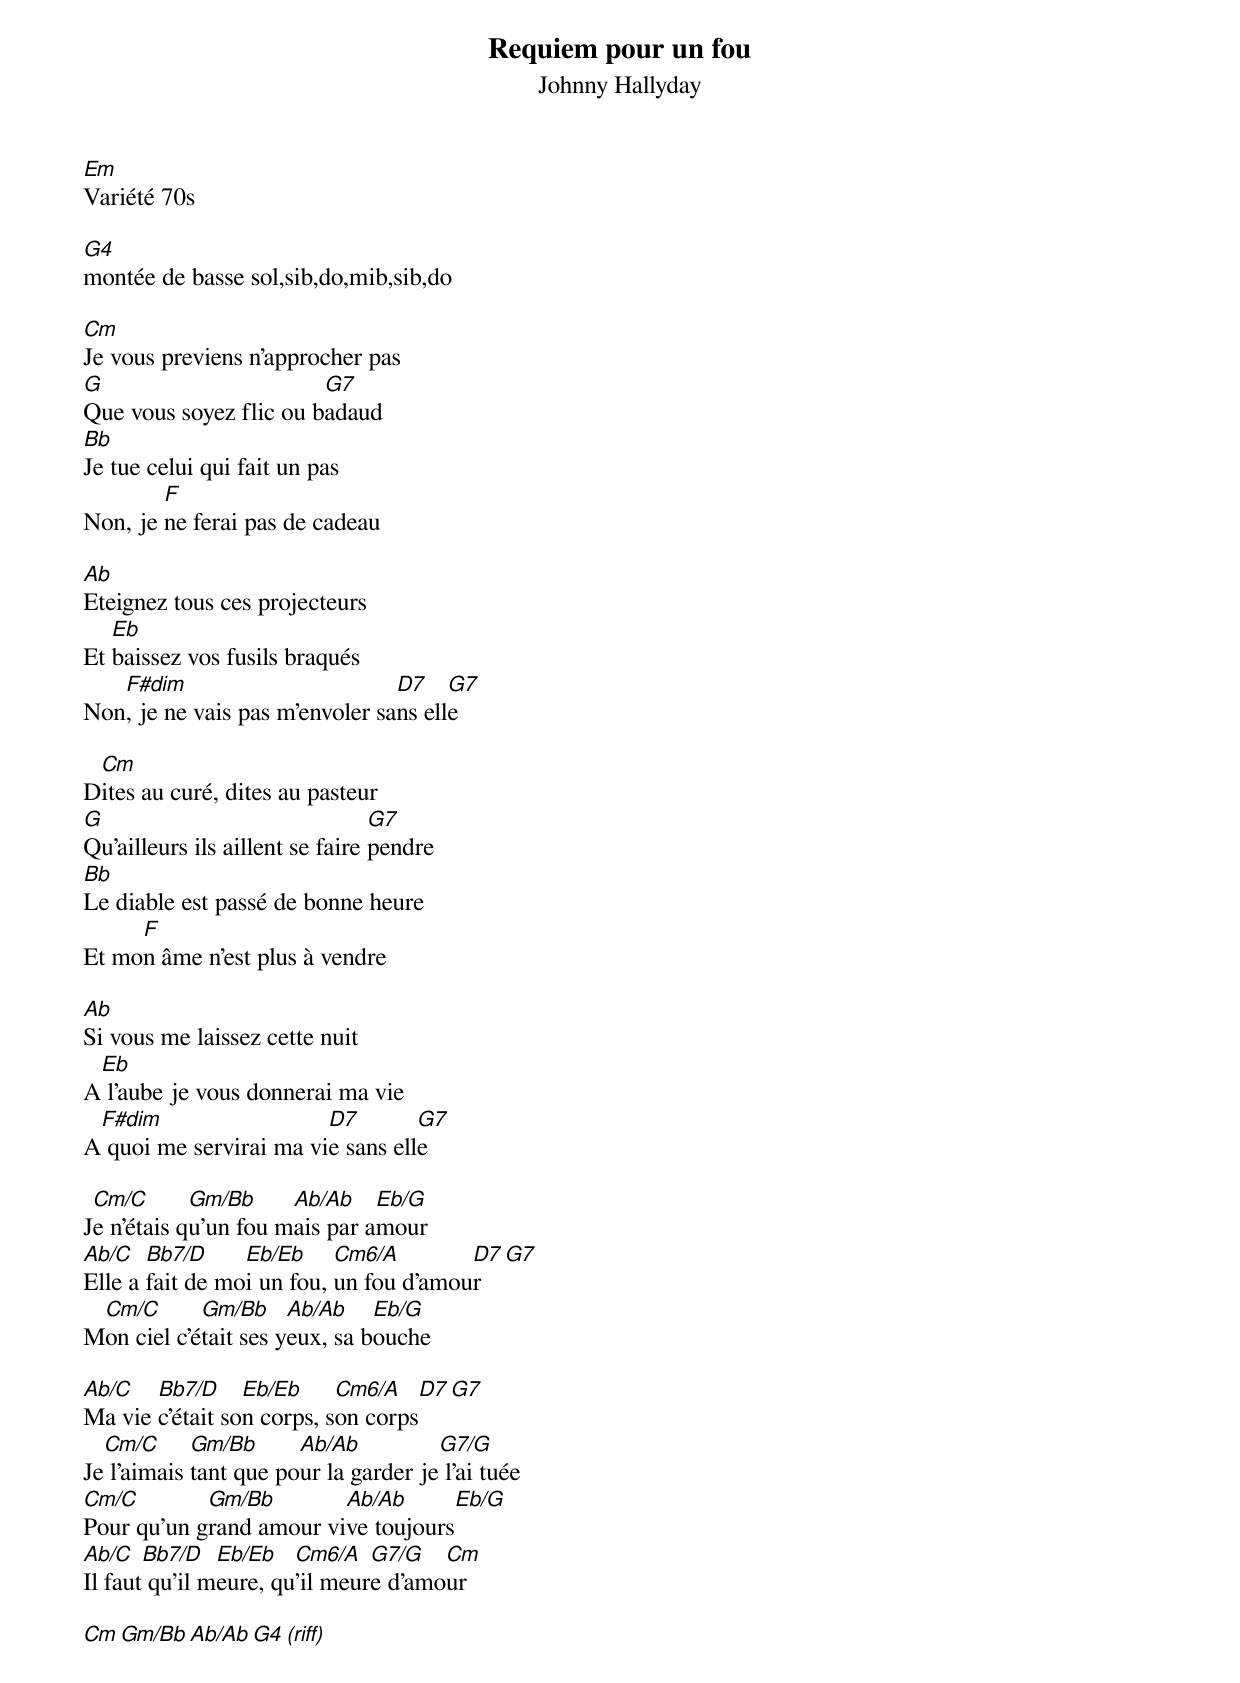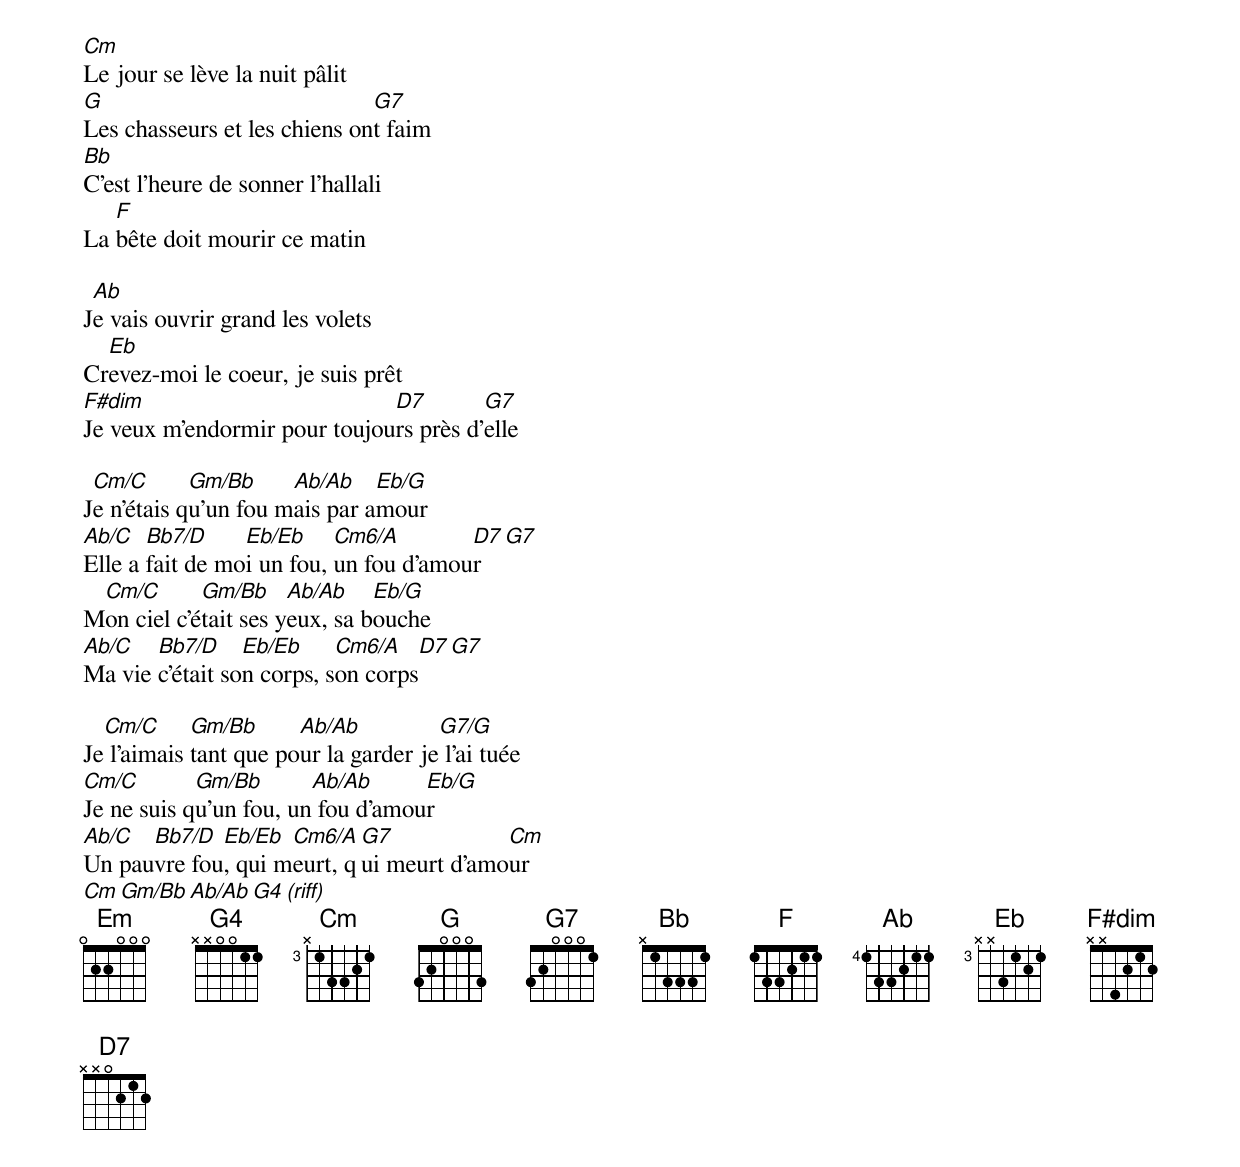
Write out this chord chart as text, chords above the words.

Requiem pour un fou
Johnny Hallyday
Em
Variété 70s

G4
montée de basse sol,sib,do,mib,sib,do

Cm
Je vous previens n'approcher pas
G                       G7
Que vous soyez flic ou badaud
Bb
Je tue celui qui fait un pas
        F
Non, je ne ferai pas de cadeau

Ab
Eteignez tous ces projecteurs
   Eb
Et baissez vos fusils braqués
   F#dim                        D7    G7
Non, je ne vais pas m'envoler sans elle

 Cm
Dites au curé, dites au pasteur
G                                G7
Qu'ailleurs ils aillent se faire pendre
Bb
Le diable est passé de bonne heure
     F
Et mon âme n'est plus à vendre

Ab
Si vous me laissez cette nuit
 Eb
A l'aube je vous donnerai ma vie
 F#dim                  D7        G7
A quoi me servirai ma vie sans elle

 Cm/C       Gm/Bb     Ab/Ab    Eb/G
Je n'étais qu'un fou mais par amour
Ab/C   Bb7/D     Eb/Eb     Cm6/A        D7      G7
Elle a fait de moi un fou, un fou d'amour
 Cm/C       Gm/Bb     Ab/Ab    Eb/G
Mon ciel c'était ses yeux, sa bouche

Ab/C   Bb7/D     Eb/Eb     Cm6/A        D7      G7
Ma vie c'était son corps, son corps
  Cm/C      Gm/Bb      Ab/Ab          G7/G
Je l'aimais tant que pour la garder je l'ai tuée
Cm/C        Gm/Bb        Ab/Ab      Eb/G
Pour qu'un grand amour vive toujours
Ab/C   Bb7/D   Eb/Eb   Cm6/A   G7/G   Cm
Il faut qu'il meure, qu'il meure d'amour

Cm      Gm/Bb     Ab/Ab   G4 (riff)



Cm
Le jour se lève la nuit pâlit
G                             G7
Les chasseurs et les chiens ont faim
Bb
C'est l'heure de sonner l'hallali
   F
La bête doit mourir ce matin

 Ab
Je vais ouvrir grand les volets
  Eb
Crevez-moi le coeur, je suis prêt
F#dim                         D7        G7
Je veux m'endormir pour toujours près d'elle

 Cm/C       Gm/Bb     Ab/Ab    Eb/G
Je n'étais qu'un fou mais par amour
Ab/C   Bb7/D     Eb/Eb     Cm6/A        D7      G7
Elle a fait de moi un fou, un fou d'amour
 Cm/C       Gm/Bb     Ab/Ab    Eb/G
Mon ciel c'était ses yeux, sa bouche
Ab/C   Bb7/D     Eb/Eb     Cm6/A        D7      G7
Ma vie c'était son corps, son corps

  Cm/C      Gm/Bb      Ab/Ab          G7/G
Je l'aimais tant que pour la garder je l'ai tuée
Cm/C        Gm/Bb       Ab/Ab      Eb/G
Je ne suis qu'un fou, un fou d'amour
Ab/C  Bb7/D  Eb/Eb  Cm6/A  G7            Cm
Un pauvre fou, qui meurt, qui meurt d'amour
Cm      Gm/Bb     Ab/Ab   G4 (riff)
